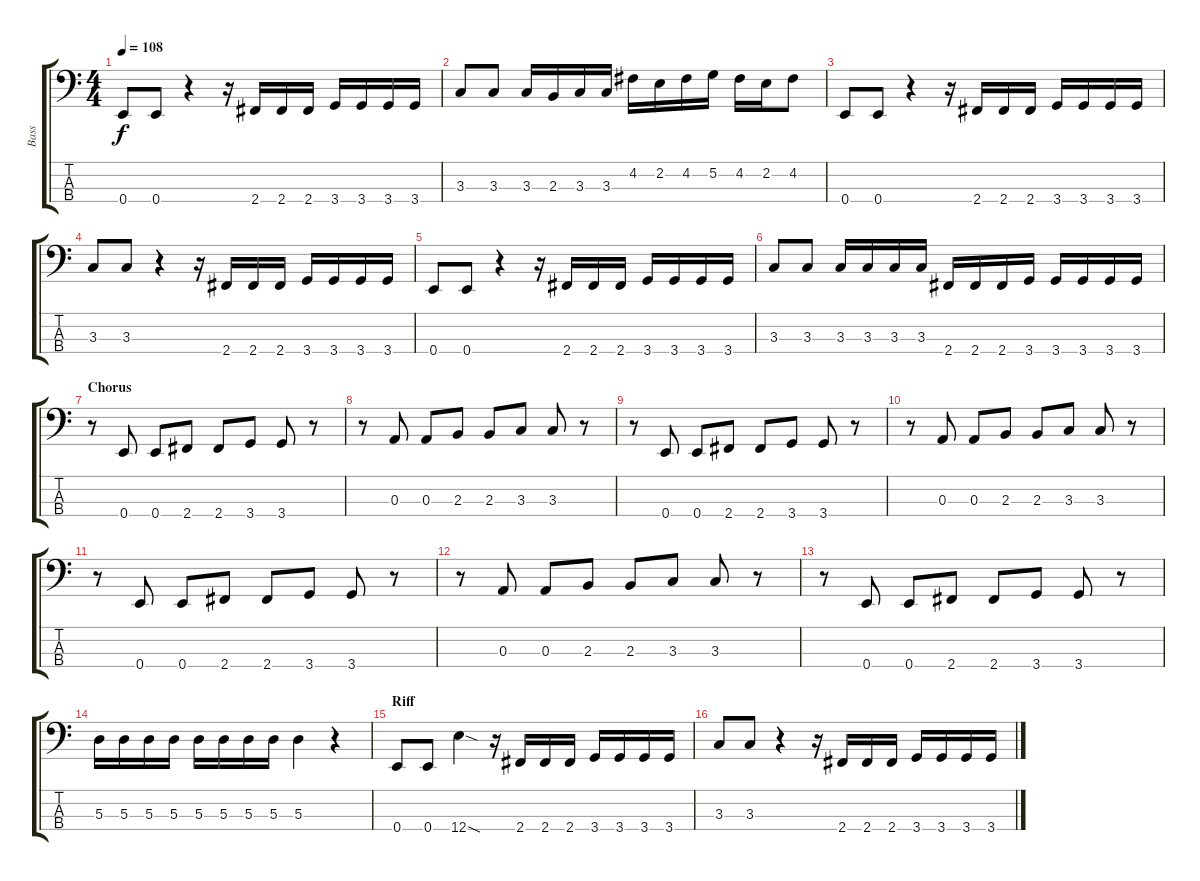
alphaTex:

\track ("Bass" "Bass") {instrument electricbassfinger}
\staff {score tabs}
\tuning (G2 D2 A1 E1) {hide}
\ts (4 4)
\tempo 108
\clef f4
\ks c
0.4.8{dy f} 0.4.8 r.4 r.16 2.4.16 2.4.16 2.4.16 3.4.16 3.4.16 3.4.16 3.4.16 |
3.3.8 3.3.8 3.3.16 2.3.16 3.3.16 3.3.16 4.2.16 2.2.16 4.2.16 5.2.16 4.2.16 2.2.16 4.2.8 |
0.4.8 0.4.8 r.4 r.16 2.4.16 2.4.16 2.4.16 3.4.16 3.4.16 3.4.16 3.4.16 |
3.3.8 3.3.8 r.4 r.16 2.4.16 2.4.16 2.4.16 3.4.16 3.4.16 3.4.16 3.4.16 |
0.4.8 0.4.8 r.4 r.16 2.4.16 2.4.16 2.4.16 3.4.16 3.4.16 3.4.16 3.4.16 |
3.3.8 3.3.8 3.3.16 3.3.16 3.3.16 3.3.16 2.4.16 2.4.16 2.4.16 3.4.16 3.4.16 3.4.16 3.4.16 3.4.16 |
\section ("" "Chorus")
r.8 0.4.8 0.4.8 2.4.8 2.4.8 3.4.8 3.4.8 r.8 |
r.8 0.3.8 0.3.8 2.3.8 2.3.8 3.3.8 3.3.8 r.8 |
r.8 0.4.8 0.4.8 2.4.8 2.4.8 3.4.8 3.4.8 r.8 |
r.8 0.3.8 0.3.8 2.3.8 2.3.8 3.3.8 3.3.8 r.8 |
r.8 0.4.8 0.4.8 2.4.8 2.4.8 3.4.8 3.4.8 r.8 |
r.8 0.3.8 0.3.8 2.3.8 2.3.8 3.3.8 3.3.8 r.8 |
r.8 0.4.8 0.4.8 2.4.8 2.4.8 3.4.8 3.4.8 r.8 |
5.3.16 5.3.16 5.3.16 5.3.16 5.3.16 5.3.16 5.3.16 5.3.16 5.3.4 r.4 |
\section ("" "Riff")
0.4.8 0.4.8 12.4{sod}.4 r.16 2.4.16 2.4.16 2.4.16 3.4.16 3.4.16 3.4.16 3.4.16 |
3.3.8 3.3.8 r.4 r.16 2.4.16 2.4.16 2.4.16 3.4.16 3.4.16 3.4.16 3.4.16
